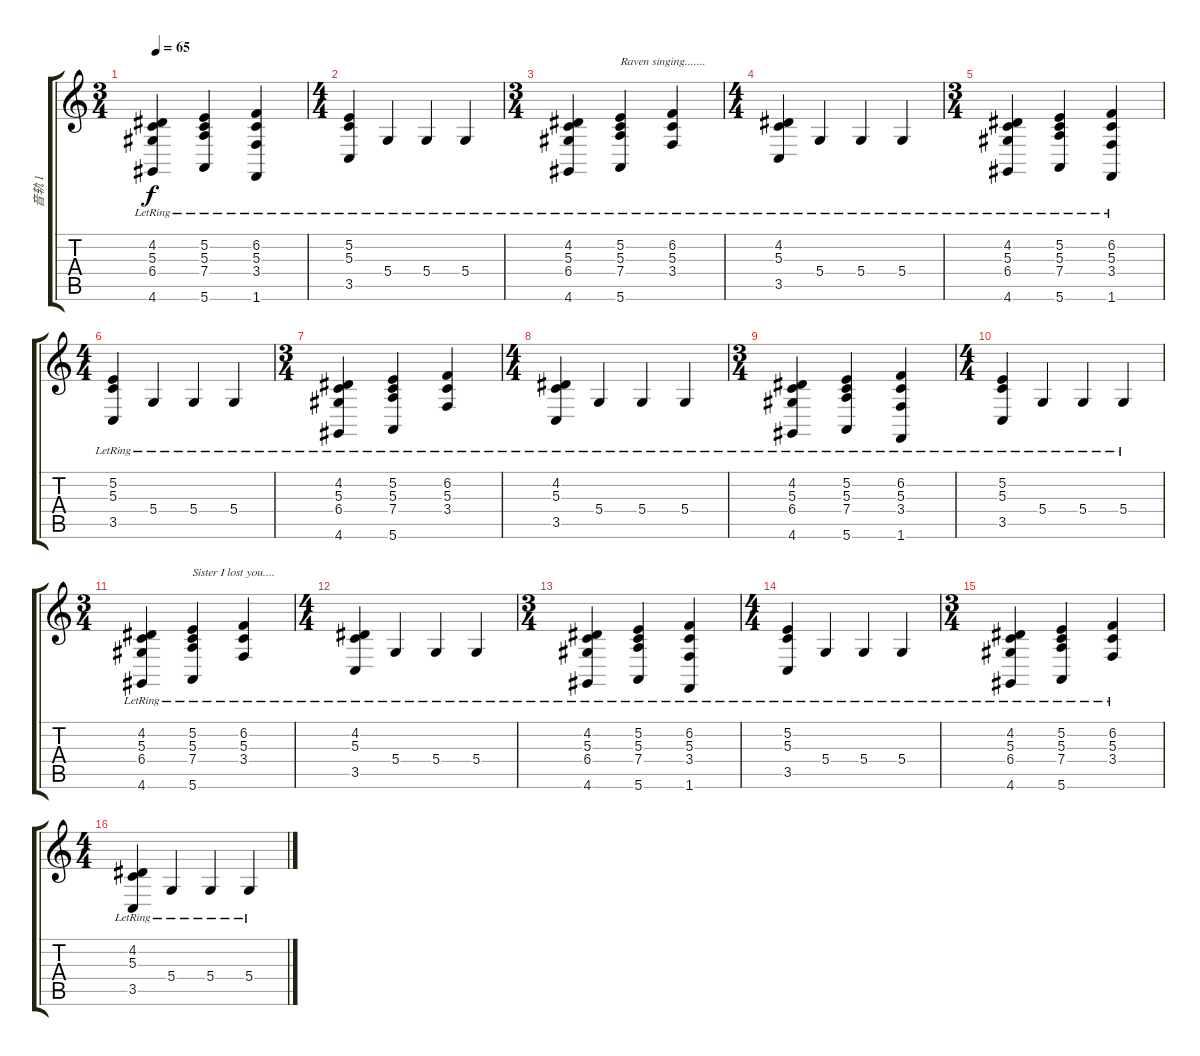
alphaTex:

\track ("音轨 1" "音轨 1") {instrument acousticgrandpiano}
\staff {score tabs}
\tuning (E4 B3 G3 D3 A2 E2) {hide}
\ts (3 4)
\tempo 65
\clef g2
\ks c
(4.2{lr} 5.3{lr} 6.4{lr} 4.6).4{dy f} (5.2{lr} 5.3{lr} 7.4{lr} 5.6).4 (6.2{lr} 5.3{lr} 3.4{lr} 1.6).4 |
\ts (4 4)
(5.2{lr} 5.3{lr} 3.5{lr}).4 5.4{lr}.4 5.4{lr}.4 5.4{lr}.4 |
\ts (3 4)
(4.2{lr} 5.3{lr} 6.4{lr} 4.6).4 (5.2{lr} 5.3{lr} 7.4{lr} 5.6).4{txt "Raven singing......."} (6.2{lr} 5.3{lr} 3.4).4 |
\ts (4 4)
(4.2{lr} 5.3{lr} 3.5{lr}).4 5.4{lr}.4 5.4{lr}.4 5.4{lr}.4 |
\ts (3 4)
(4.2{lr} 5.3{lr} 6.4{lr} 4.6).4 (5.2{lr} 5.3{lr} 7.4{lr} 5.6).4 (6.2{lr} 5.3{lr} 3.4{lr} 1.6).4 |
\ts (4 4)
(5.2{lr} 5.3{lr} 3.5{lr}).4 5.4{lr}.4 5.4{lr}.4 5.4{lr}.4 |
\ts (3 4)
(4.2{lr} 5.3{lr} 6.4{lr} 4.6).4 (5.2{lr} 5.3{lr} 7.4{lr} 5.6).4 (6.2{lr} 5.3{lr} 3.4).4 |
\ts (4 4)
(4.2{lr} 5.3{lr} 3.5{lr}).4 5.4{lr}.4 5.4{lr}.4 5.4{lr}.4 |
\ts (3 4)
(4.2{lr} 5.3{lr} 6.4{lr} 4.6).4 (5.2{lr} 5.3{lr} 7.4{lr} 5.6).4 (6.2{lr} 5.3{lr} 3.4{lr} 1.6).4 |
\ts (4 4)
(5.2{lr} 5.3{lr} 3.5{lr}).4 5.4{lr}.4 5.4{lr}.4 5.4{lr}.4 |
\ts (3 4)
(4.2{lr} 5.3{lr} 6.4{lr} 4.6).4 (5.2{lr} 5.3{lr} 7.4{lr} 5.6).4{txt "Sister I lost you...."} (6.2{lr} 5.3{lr} 3.4).4 |
\ts (4 4)
(4.2{lr} 5.3{lr} 3.5{lr}).4 5.4{lr}.4 5.4{lr}.4 5.4{lr}.4 |
\ts (3 4)
(4.2{lr} 5.3{lr} 6.4{lr} 4.6).4 (5.2{lr} 5.3{lr} 7.4{lr} 5.6).4 (6.2{lr} 5.3{lr} 3.4{lr} 1.6).4 |
\ts (4 4)
(5.2{lr} 5.3{lr} 3.5{lr}).4 5.4{lr}.4 5.4{lr}.4 5.4{lr}.4 |
\ts (3 4)
(4.2{lr} 5.3{lr} 6.4{lr} 4.6).4 (5.2{lr} 5.3{lr} 7.4{lr} 5.6).4 (6.2{lr} 5.3{lr} 3.4).4 |
\ts (4 4)
(4.2{lr} 5.3{lr} 3.5{lr}).4 5.4{lr}.4 5.4{lr}.4 5.4{lr}.4
